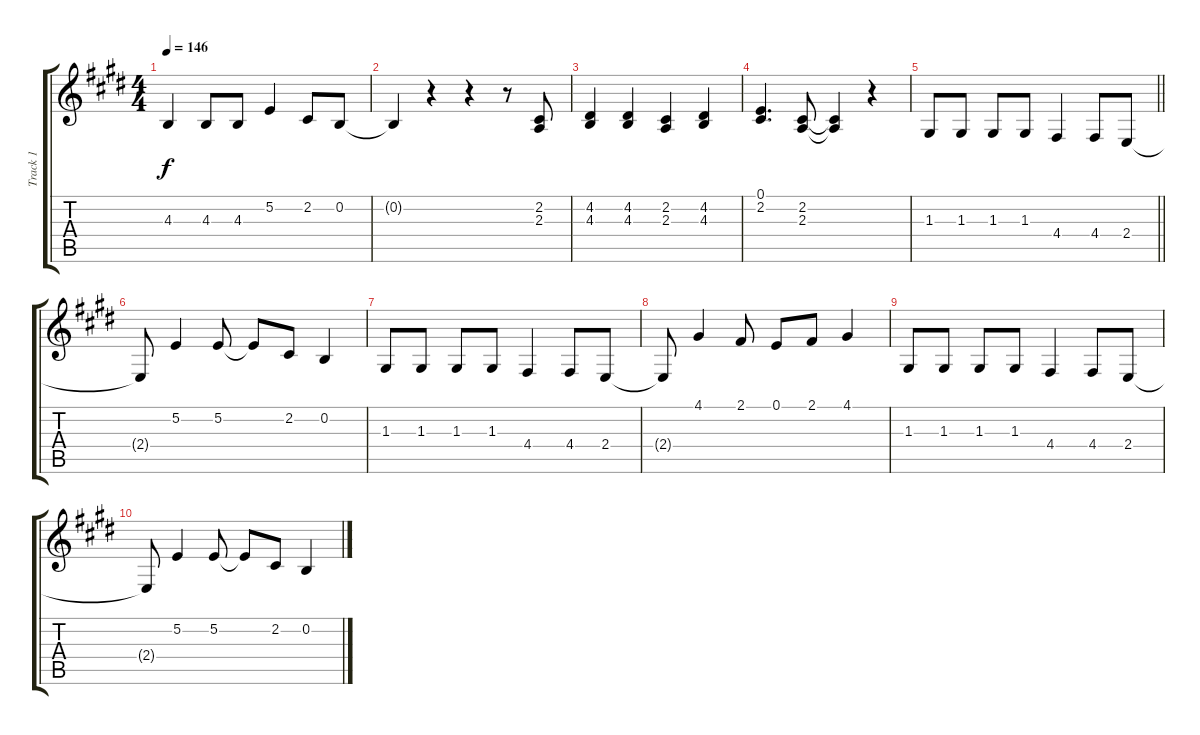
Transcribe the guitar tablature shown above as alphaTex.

\track ("Track 1" "Track 1") {instrument tenorsax}
\staff {score tabs}
\tuning (E4 B3 G3 D3 A2 E2) {hide}
\ts (4 4)
\tempo 146
\clef g2
\ks e
4.3{t}.4{dy f} 4.3.8 4.3.8 5.2.4 2.2.8 0.2.8 |
0.2{t}.4 r.4 r.4 r.8 (2.2 2.3).8 |
(4.2 4.3).4 (4.2 4.3).4 (2.2 2.3).4 (4.2 4.3).4 |
(0.1 2.2).4{d} (2.2 2.3).8 (2.2{t} 2.3{t}).4 r.4 |
\barLineRight lightlight
1.3.8 1.3.8 1.3.8 1.3.8 4.4.4 4.4.8 2.4.8 |
2.4{t}.8 5.2.4 5.2.8 5.2{t}.8 2.2.8 0.2.4 |
1.3.8 1.3.8 1.3.8 1.3.8 4.4.4 4.4.8 2.4.8 |
2.4{t}.8 4.1.4 2.1.8 0.1.8 2.1.8 4.1.4 |
1.3.8 1.3.8 1.3.8 1.3.8 4.4.4 4.4.8 2.4.8 |
2.4{t}.8 5.2.4 5.2.8 5.2{t}.8 2.2.8 0.2.4
